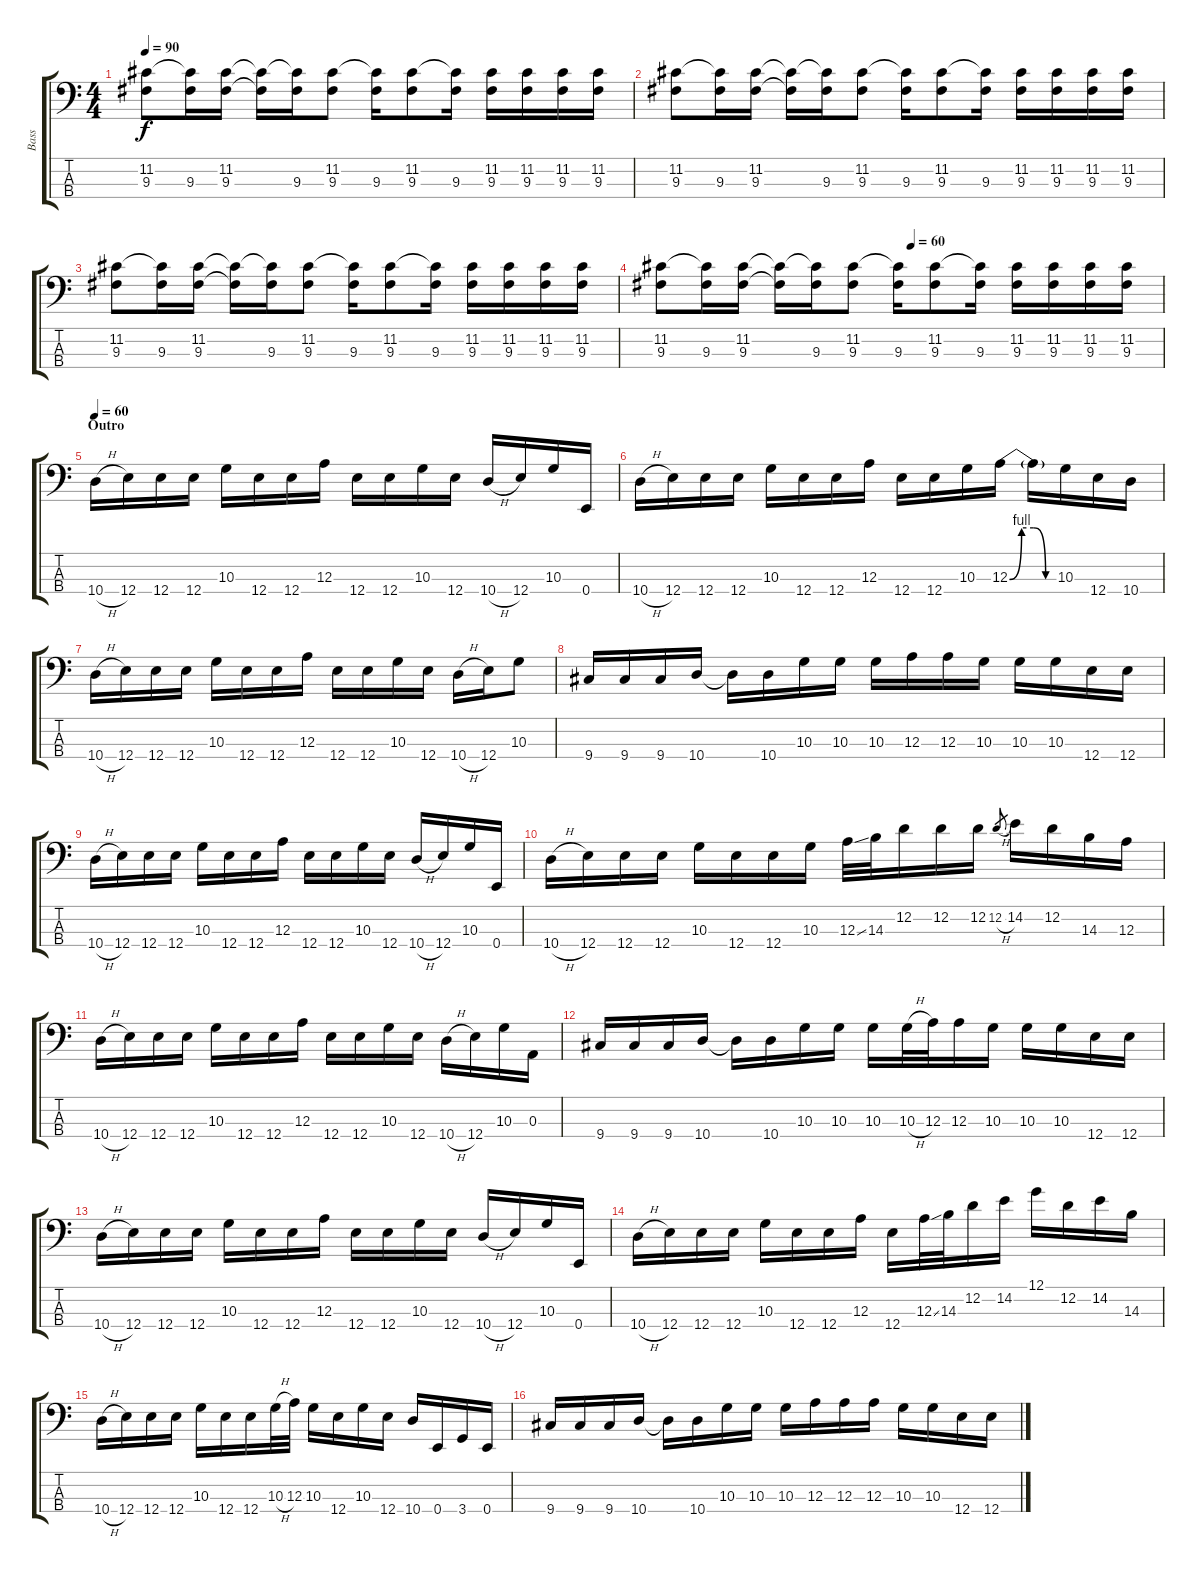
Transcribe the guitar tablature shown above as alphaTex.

\track ("Bass" "Bass") {instrument electricbassfinger}
\staff {score tabs}
\tuning (G2 D2 A1 E1) {hide}
\ts (4 4)
\tempo 90
\clef f4
\ks c
(11.2 9.3).8{dy f} (11.2{t} 9.3).16 (11.2 9.3).16 (11.2{t} 9.3{t}).16 (11.2{t} 9.3).16 (11.2 9.3).8 (11.2{t} 9.3).16 (11.2 9.3).8 (11.2{t} 9.3).16 (11.2 9.3).16 (11.2 9.3).16 (11.2 9.3).16 (11.2 9.3).16 |
(11.2 9.3).8 (11.2{t} 9.3).16 (11.2 9.3).16 (11.2{t} 9.3{t}).16 (11.2{t} 9.3).16 (11.2 9.3).8 (11.2{t} 9.3).16 (11.2 9.3).8 (11.2{t} 9.3).16 (11.2 9.3).16 (11.2 9.3).16 (11.2 9.3).16 (11.2 9.3).16 |
(11.2 9.3).8 (11.2{t} 9.3).16 (11.2 9.3).16 (11.2{t} 9.3{t}).16 (11.2{t} 9.3).16 (11.2 9.3).8 (11.2{t} 9.3).16 (11.2 9.3).8 (11.2{t} 9.3).16 (11.2 9.3).16 (11.2 9.3).16 (11.2 9.3).16 (11.2 9.3).16 |
\tempo (60 0.5)
(11.2 9.3).8 (11.2{t} 9.3).16 (11.2 9.3).16 (11.2{t} 9.3{t}).16 (11.2{t} 9.3).16 (11.2 9.3).8 (11.2{t} 9.3).16 (11.2 9.3).8 (11.2{t} 9.3).16 (11.2 9.3).16 (11.2 9.3).16 (11.2 9.3).16 (11.2 9.3).16 |
\section ("" "Outro")
\tempo 60
10.4{h}.16 12.4.16 12.4.16 12.4.16 10.3.16 12.4.16 12.4.16 12.3.16 12.4.16 12.4.16 10.3.16 12.4.16 10.4{h}.16 12.4.16 10.3.16 0.4.16 |
10.4{h}.16 12.4.16 12.4.16 12.4.16 10.3.16 12.4.16 12.4.16 12.3.16 12.4.16 12.4.16 10.3.16 12.3{be (custom 0 0 15 4 30 4 45 0 60 0)}.16 12.3{t}.16 10.3.16 12.4.16 10.4.16 |
10.4{h}.16 12.4.16 12.4.16 12.4.16 10.3.16 12.4.16 12.4.16 12.3.16 12.4.16 12.4.16 10.3.16 12.4.16 10.4{h}.16 12.4.16 10.3.8 |
9.4.16 9.4.16 9.4.16 10.4.16 10.4{t}.16 10.4.16 10.3.16 10.3.16 10.3.16 12.3.16 12.3.16 10.3.16 10.3.16 10.3.16 12.4.16 12.4.16 |
10.4{h}.16 12.4.16 12.4.16 12.4.16 10.3.16 12.4.16 12.4.16 12.3.16 12.4.16 12.4.16 10.3.16 12.4.16 10.4{h}.16 12.4.16 10.3.16 0.4.16 |
10.4{h}.16 12.4.16 12.4.16 12.4.16 10.3.16 12.4.16 12.4.16 10.3.16 12.3{ss}.32 14.3.32 12.2.16 12.2.16 12.2.16 12.2{h}.8{gr} 14.2.16 12.2.16 14.3.16 12.3.16 |
10.4{h}.16 12.4.16 12.4.16 12.4.16 10.3.16 12.4.16 12.4.16 12.3.16 12.4.16 12.4.16 10.3.16 12.4.16 10.4{h}.16 12.4.16 10.3.16 0.3.16 |
9.4.16 9.4.16 9.4.16 10.4.16 10.4{t}.16 10.4.16 10.3.16 10.3.16 10.3.16 10.3{h}.32 12.3.32 12.3.16 10.3.16 10.3.16 10.3.16 12.4.16 12.4.16 |
10.4{h}.16 12.4.16 12.4.16 12.4.16 10.3.16 12.4.16 12.4.16 12.3.16 12.4.16 12.4.16 10.3.16 12.4.16 10.4{h}.16 12.4.16 10.3.16 0.4.16 |
10.4{h}.16 12.4.16 12.4.16 12.4.16 10.3.16 12.4.16 12.4.16 12.3.16 12.4.16 12.3{ss}.32 14.3.32 12.2.16 14.2.16 12.1.16 12.2.16 14.2.16 14.3.16 |
10.4{h}.16 12.4.16 12.4.16 12.4.16 10.3.16 12.4.16 12.4.16 10.3{h}.32 12.3.32 10.3.16 12.4.16 10.3.16 12.4.16 10.4.16 0.4.16 3.4.16 0.4.16 |
9.4.16 9.4.16 9.4.16 10.4.16 10.4{t}.16 10.4.16 10.3.16 10.3.16 10.3.16 12.3.16 12.3.16 12.3.16 10.3.16 10.3.16 12.4.16 12.4.16
